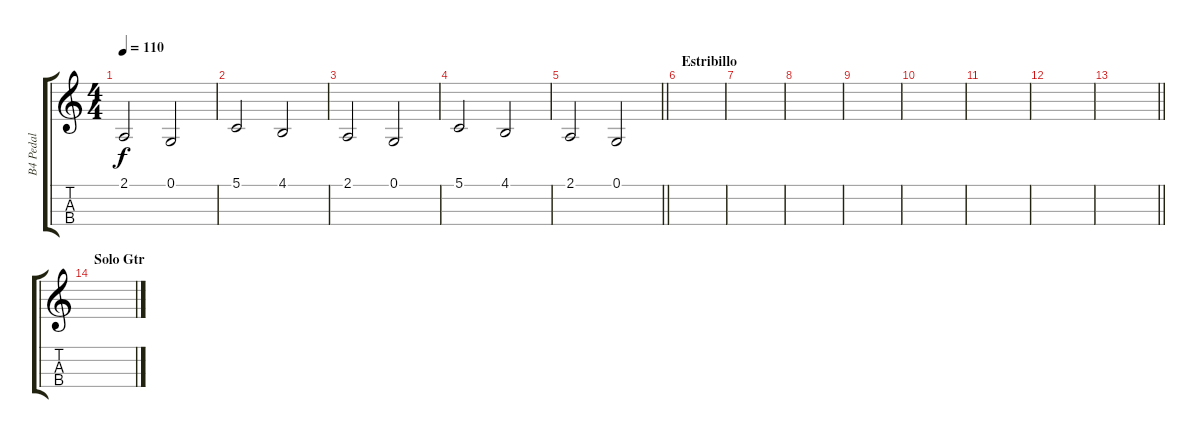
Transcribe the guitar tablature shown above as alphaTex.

\track ("B4 Pedal" "B4 Pedal") {instrument reedorgan}
\staff {score tabs}
\tuning (G3 D3 A2 E2) {hide}
\ts (4 4)
\tempo 110
\clef g2
\ks c
2.1.2{dy f} 0.1.2 |
5.1.2 4.1.2 |
2.1.2 0.1.2 |
5.1.2 4.1.2 |
\barLineRight lightlight
2.1.2 0.1.2 |
\section ("" "Estribillo")
|
|
|
|
|
|
|
\barLineRight lightlight
|
\section ("" "Solo Gtr")
